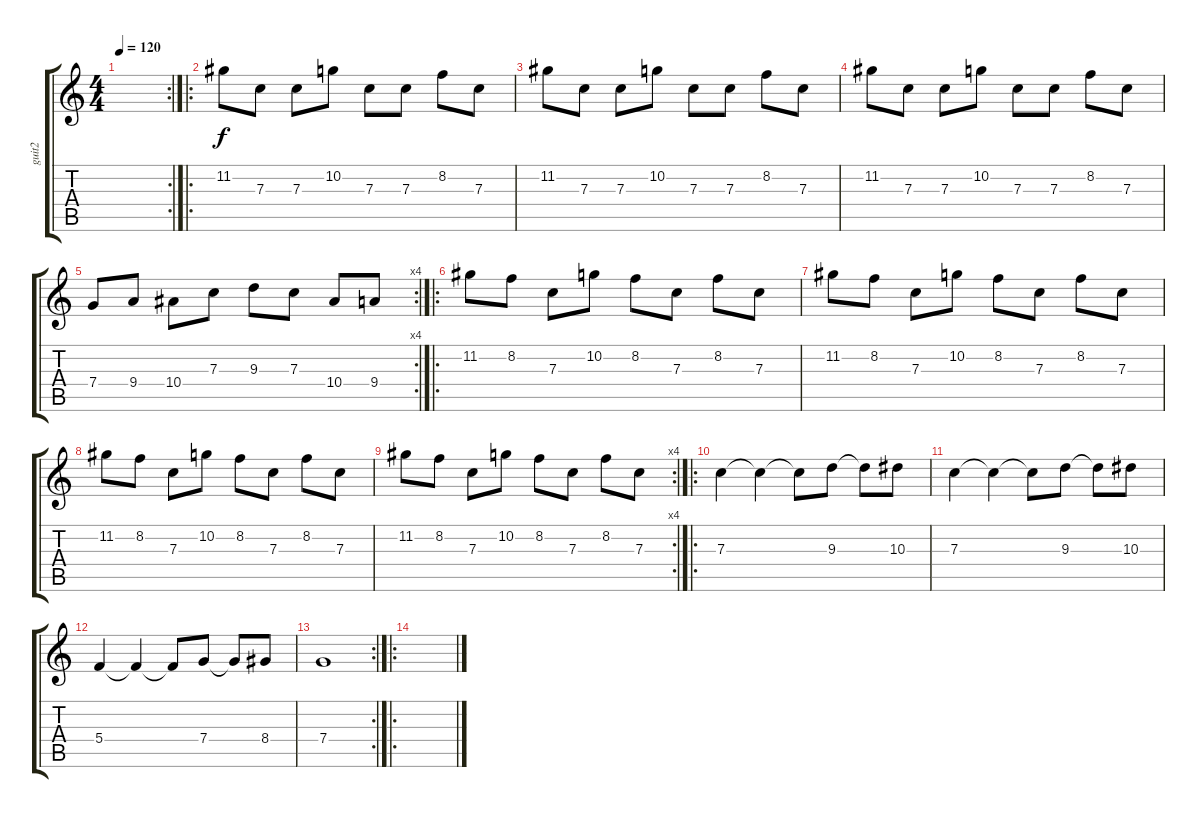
\track ("guit2" "guit2") {instrument overdrivenguitar}
\staff {score tabs}
\tuning (D4 A3 F3 C3 G2 D2) {hide}
\rc 2
\ts (4 4)
\tempo 120
\clef g2
\ks c
|
\ro
11.2.8 7.3.8 7.3.8 10.2.8 7.3.8 7.3.8 8.2.8 7.3.8 |
11.2.8 7.3.8 7.3.8 10.2.8 7.3.8 7.3.8 8.2.8 7.3.8 |
11.2.8 7.3.8 7.3.8 10.2.8 7.3.8 7.3.8 8.2.8 7.3.8 |
\rc 4
7.4.8 9.4.8 10.4.8 7.3.8 9.3.8 7.3.8 10.4.8 9.4.8 |
\ro
11.2.8 8.2.8 7.3.8 10.2.8 8.2.8 7.3.8 8.2.8 7.3.8 |
11.2.8 8.2.8 7.3.8 10.2.8 8.2.8 7.3.8 8.2.8 7.3.8 |
11.2.8 8.2.8 7.3.8 10.2.8 8.2.8 7.3.8 8.2.8 7.3.8 |
\rc 4
11.2.8 8.2.8 7.3.8 10.2.8 8.2.8 7.3.8 8.2.8 7.3.8 |
\ro
7.3.4 7.3{t}.4 7.3{t}.8 9.3.8 9.3{t}.8 10.3.8 |
7.3.4 7.3{t}.4 7.3{t}.8 9.3.8 9.3{t}.8 10.3.8 |
5.4.4 5.4{t}.4 5.4{t}.8 7.4.8 7.4{t}.8 8.4.8 |
\rc 2
7.4.1 |
\ro
